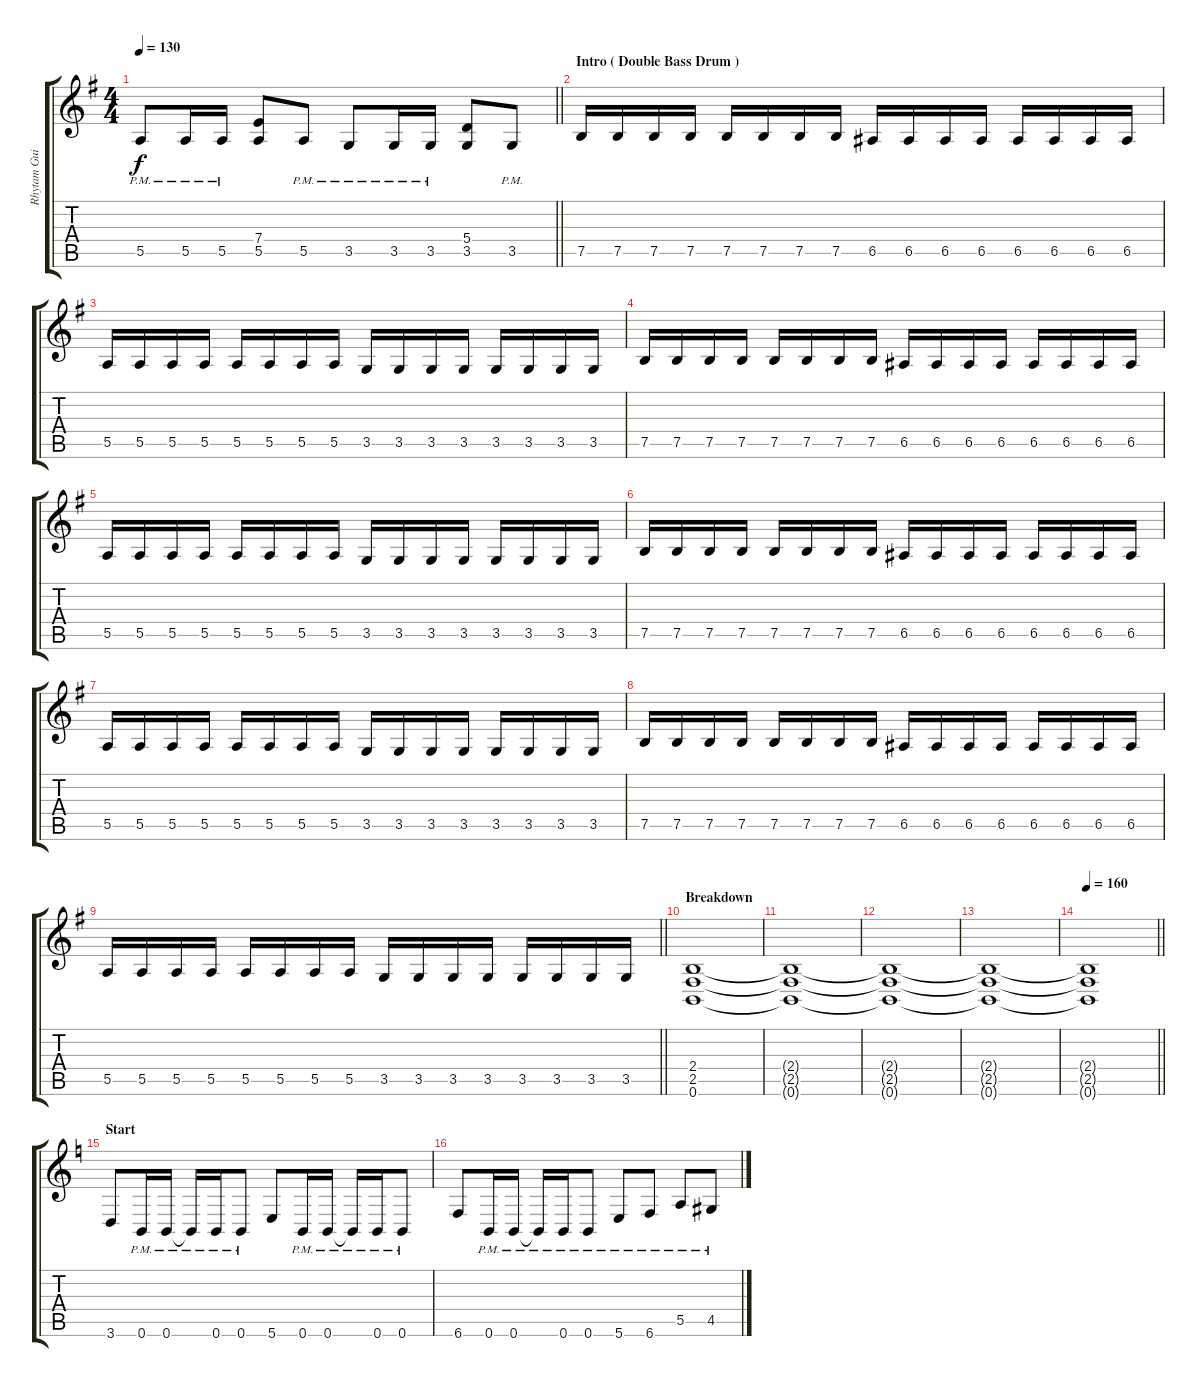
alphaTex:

\track ("Rhytam Guitar Christopher" "Rhytam Gui") {instrument distortionguitar}
\staff {score tabs}
\tuning (B3 Gb3 D3 A2 E2 B1) {hide}
\ts (4 4)
\tempo 130
\clef g2
\barLineRight lightlight
\ks g
5.5{pm}.8{dy f} 5.5{pm}.16 5.5{pm}.16 (7.4 5.5).8 5.5{pm}.8 3.5{pm}.8 3.5{pm}.16 3.5{pm}.16 (5.4 3.5).8 3.5{pm}.8 |
\section ("" "Intro ( Double Bass Drum )")
7.5.16 7.5.16 7.5.16 7.5.16 7.5.16 7.5.16 7.5.16 7.5.16 6.5.16 6.5.16 6.5.16 6.5.16 6.5.16 6.5.16 6.5.16 6.5.16 |
5.5.16 5.5.16 5.5.16 5.5.16 5.5.16 5.5.16 5.5.16 5.5.16 3.5.16 3.5.16 3.5.16 3.5.16 3.5.16 3.5.16 3.5.16 3.5.16 |
7.5.16 7.5.16 7.5.16 7.5.16 7.5.16 7.5.16 7.5.16 7.5.16 6.5.16 6.5.16 6.5.16 6.5.16 6.5.16 6.5.16 6.5.16 6.5.16 |
5.5.16 5.5.16 5.5.16 5.5.16 5.5.16 5.5.16 5.5.16 5.5.16 3.5.16 3.5.16 3.5.16 3.5.16 3.5.16 3.5.16 3.5.16 3.5.16 |
7.5.16 7.5.16 7.5.16 7.5.16 7.5.16 7.5.16 7.5.16 7.5.16 6.5.16 6.5.16 6.5.16 6.5.16 6.5.16 6.5.16 6.5.16 6.5.16 |
5.5.16 5.5.16 5.5.16 5.5.16 5.5.16 5.5.16 5.5.16 5.5.16 3.5.16 3.5.16 3.5.16 3.5.16 3.5.16 3.5.16 3.5.16 3.5.16 |
7.5.16 7.5.16 7.5.16 7.5.16 7.5.16 7.5.16 7.5.16 7.5.16 6.5.16 6.5.16 6.5.16 6.5.16 6.5.16 6.5.16 6.5.16 6.5.16 |
\barLineRight lightlight
5.5.16 5.5.16 5.5.16 5.5.16 5.5.16 5.5.16 5.5.16 5.5.16 3.5.16 3.5.16 3.5.16 3.5.16 3.5.16 3.5.16 3.5.16 3.5.16 |
\section ("" "Breakdown")
(2.4 2.5 0.6).1 |
(2.4{t} 2.5{t} 0.6{t}).1 |
(2.4{t} 2.5{t} 0.6{t}).1 |
(2.4{t} 2.5{t} 0.6{t}).1 |
\tempo 160
\barLineRight lightlight
(2.4{t} 2.5{t} 0.6{t}).1 |
\section ("" "Start")
\ks c
3.6.8 0.6{pm}.16 0.6{pm}.16 0.6{pm t}.16 0.6{pm}.16 0.6{pm}.8 5.6.8 0.6{pm}.16 0.6{pm}.16 0.6{pm t}.16 0.6{pm}.16 0.6{pm}.8 |
6.6.8 0.6{pm}.16 0.6{pm}.16 0.6{pm t}.16 0.6{pm}.16 0.6{pm}.8 5.6{pm}.8 6.6{pm}.8 5.5{pm}.8 4.5{pm}.8
